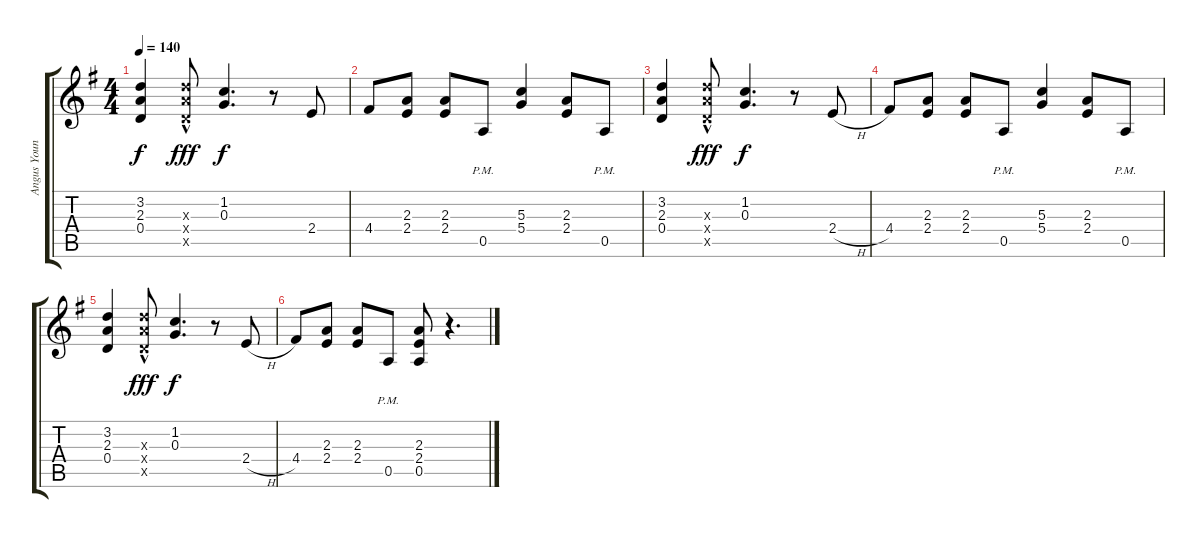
\track ("Angus Young" "Angus Youn") {instrument distortionguitar}
\staff {score tabs}
\tuning (E4 B3 G3 D3 A2 E2) {hide}
\ts (4 4)
\tempo 140
\clef g2
\ks g
(3.2 2.3 0.4).4{dy f} (7.3{hac x} 7.4{hac x} 5.5{hac x}).8{dy fff} (1.2 0.3).4{d dy f} r.8 2.4.8 |
4.4.8 (2.3 2.4).8 (2.3 2.4).8 0.5{pm}.8 (5.3 5.4).4 (2.3 2.4).8 0.5{pm}.8 |
(3.2 2.3 0.4).4 (7.3{hac x} 7.4{hac x} 5.5{hac x}).8{dy fff} (1.2 0.3).4{d dy f} r.8 2.4{h}.8 |
4.4.8 (2.3 2.4).8 (2.3 2.4).8 0.5{pm}.8 (5.3 5.4).4 (2.3 2.4).8 0.5{pm}.8 |
(3.2 2.3 0.4).4 (7.3{hac x} 7.4{hac x} 5.5{hac x}).8{dy fff} (1.2 0.3).4{d dy f} r.8 2.4{h}.8 |
4.4.8 (2.3 2.4).8 (2.3 2.4).8 0.5{pm}.8 (2.3 2.4 0.5).8 r.4{d}
